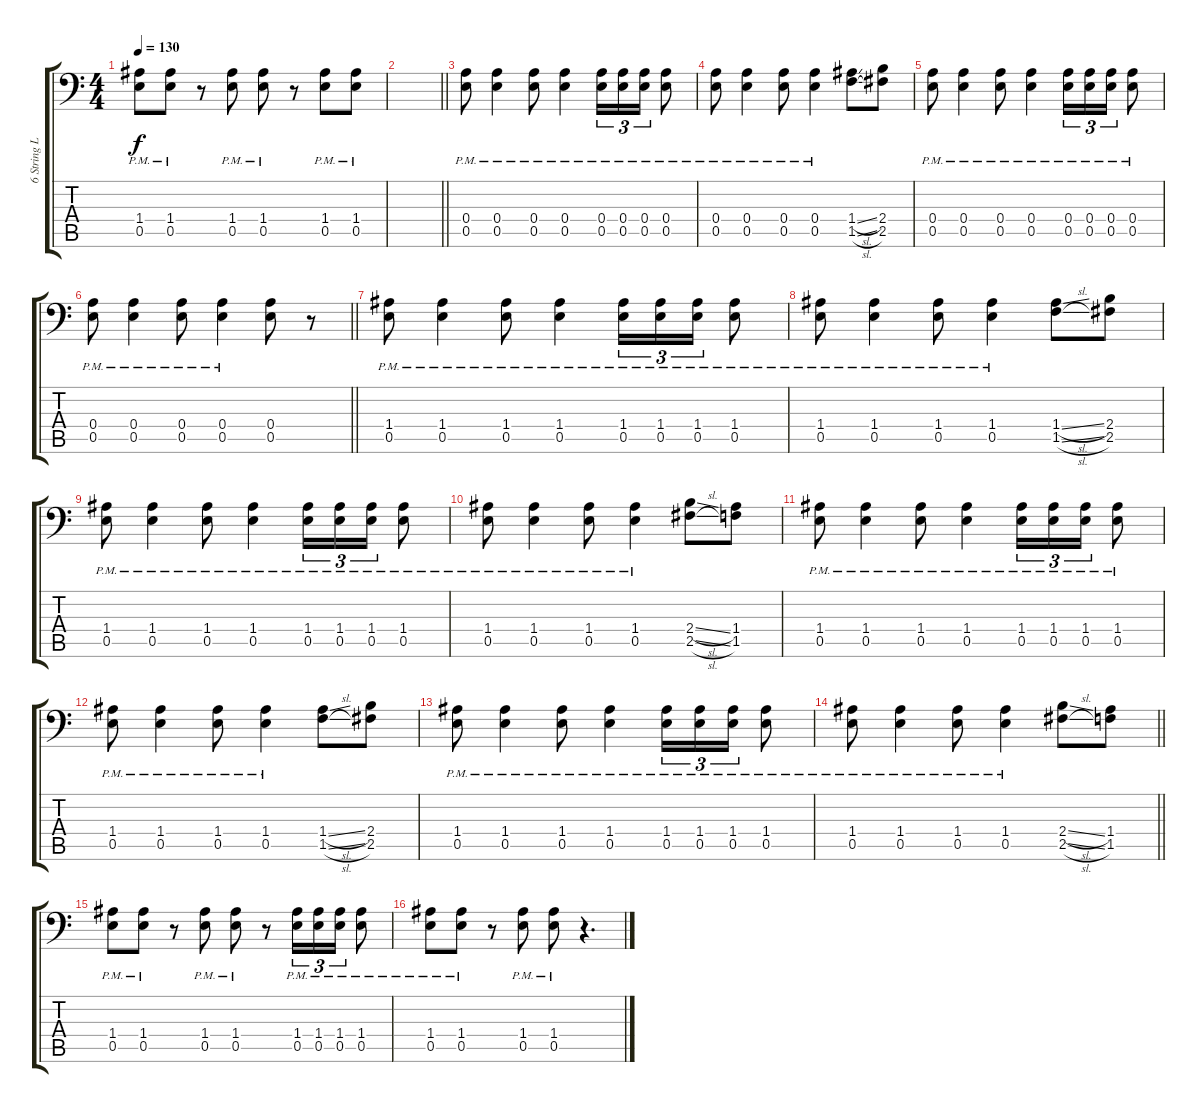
\track ("6 String Left" "6 String L") {instrument distortionguitar}
\staff {score tabs}
\tuning (B3 Gb3 D3 A2 E2 A1) {hide}
\ts (4 4)
\tempo 130
\clef f4
\ks c
(1.4{pm} 0.5{pm}).8{dy f} (1.4{pm} 0.5{pm}).8 r.8 (1.4{pm} 0.5{pm}).8 (1.4{pm} 0.5{pm}).8 r.8 (1.4{pm} 0.5{pm}).8 (1.4{pm} 0.5{pm}).8 |
\barLineRight lightlight
|
\section ("" "")
(0.4{pm} 0.5{pm}).8 (0.4{pm} 0.5{pm}).4 (0.4{pm} 0.5{pm}).8 (0.4{pm} 0.5{pm}).4 (0.4{pm} 0.5{pm}).16{tu (3 2)} (0.4{pm} 0.5{pm}).16{tu (3 2)} (0.4{pm} 0.5{pm}).16{tu (3 2)} (0.4{pm} 0.5{pm}).8 |
(0.4{pm} 0.5{pm}).8 (0.4{pm} 0.5{pm}).4 (0.4{pm} 0.5{pm}).8 (0.4{pm} 0.5{pm}).4 (1.4{sl} 1.5{sl}).8 (2.4 2.5).8 |
(0.4{pm} 0.5{pm}).8 (0.4{pm} 0.5{pm}).4 (0.4{pm} 0.5{pm}).8 (0.4{pm} 0.5{pm}).4 (0.4{pm} 0.5{pm}).16{tu (3 2)} (0.4{pm} 0.5{pm}).16{tu (3 2)} (0.4{pm} 0.5{pm}).16{tu (3 2)} (0.4{pm} 0.5{pm}).8 |
\barLineRight lightlight
(0.4{pm} 0.5{pm}).8 (0.4{pm} 0.5{pm}).4 (0.4{pm} 0.5{pm}).8 (0.4{pm} 0.5{pm}).4 (0.4 0.5).8 r.8 |
\section ("" "")
(1.4{pm} 0.5{pm}).8 (1.4{pm} 0.5{pm}).4 (1.4{pm} 0.5{pm}).8 (1.4{pm} 0.5{pm}).4 (1.4{pm} 0.5{pm}).16{tu (3 2)} (1.4{pm} 0.5{pm}).16{tu (3 2)} (1.4{pm} 0.5{pm}).16{tu (3 2)} (1.4{pm} 0.5{pm}).8 |
(1.4{pm} 0.5{pm}).8 (1.4{pm} 0.5{pm}).4 (1.4{pm} 0.5{pm}).8 (1.4{pm} 0.5{pm}).4 (1.4{sl} 1.5{sl}).8 (2.4 2.5).8 |
(1.4{pm} 0.5{pm}).8 (1.4{pm} 0.5{pm}).4 (1.4{pm} 0.5{pm}).8 (1.4{pm} 0.5{pm}).4 (1.4{pm} 0.5{pm}).16{tu (3 2)} (1.4{pm} 0.5{pm}).16{tu (3 2)} (1.4{pm} 0.5{pm}).16{tu (3 2)} (1.4{pm} 0.5{pm}).8 |
(1.4{pm} 0.5{pm}).8 (1.4{pm} 0.5{pm}).4 (1.4{pm} 0.5{pm}).8 (1.4{pm} 0.5{pm}).4 (2.4{sl} 2.5{sl}).8 (1.4 1.5).8 |
(1.4{pm} 0.5{pm}).8 (1.4{pm} 0.5{pm}).4 (1.4{pm} 0.5{pm}).8 (1.4{pm} 0.5{pm}).4 (1.4{pm} 0.5{pm}).16{tu (3 2)} (1.4{pm} 0.5{pm}).16{tu (3 2)} (1.4{pm} 0.5{pm}).16{tu (3 2)} (1.4{pm} 0.5{pm}).8 |
(1.4{pm} 0.5{pm}).8 (1.4{pm} 0.5{pm}).4 (1.4{pm} 0.5{pm}).8 (1.4{pm} 0.5{pm}).4 (1.4{sl} 1.5{sl}).8 (2.4 2.5).8 |
(1.4{pm} 0.5{pm}).8 (1.4{pm} 0.5{pm}).4 (1.4{pm} 0.5{pm}).8 (1.4{pm} 0.5{pm}).4 (1.4{pm} 0.5{pm}).16{tu (3 2)} (1.4{pm} 0.5{pm}).16{tu (3 2)} (1.4{pm} 0.5{pm}).16{tu (3 2)} (1.4{pm} 0.5{pm}).8 |
\barLineRight lightlight
(1.4{pm} 0.5{pm}).8 (1.4{pm} 0.5{pm}).4 (1.4{pm} 0.5{pm}).8 (1.4{pm} 0.5{pm}).4 (2.4{sl} 2.5{sl}).8 (1.4 1.5).8 |
\section ("" "")
(1.4{pm} 0.5{pm}).8 (1.4{pm} 0.5{pm}).8 r.8 (1.4{pm} 0.5{pm}).8 (1.4{pm} 0.5{pm}).8 r.8 (1.4{pm} 0.5{pm}).16{tu (3 2)} (1.4{pm} 0.5{pm}).16{tu (3 2)} (1.4{pm} 0.5{pm}).16{tu (3 2)} (1.4{pm} 0.5{pm}).8 |
(1.4{pm} 0.5{pm}).8 (1.4{pm} 0.5{pm}).8 r.8 (1.4{pm} 0.5{pm}).8 (1.4{pm} 0.5{pm}).8 r.4{d}
